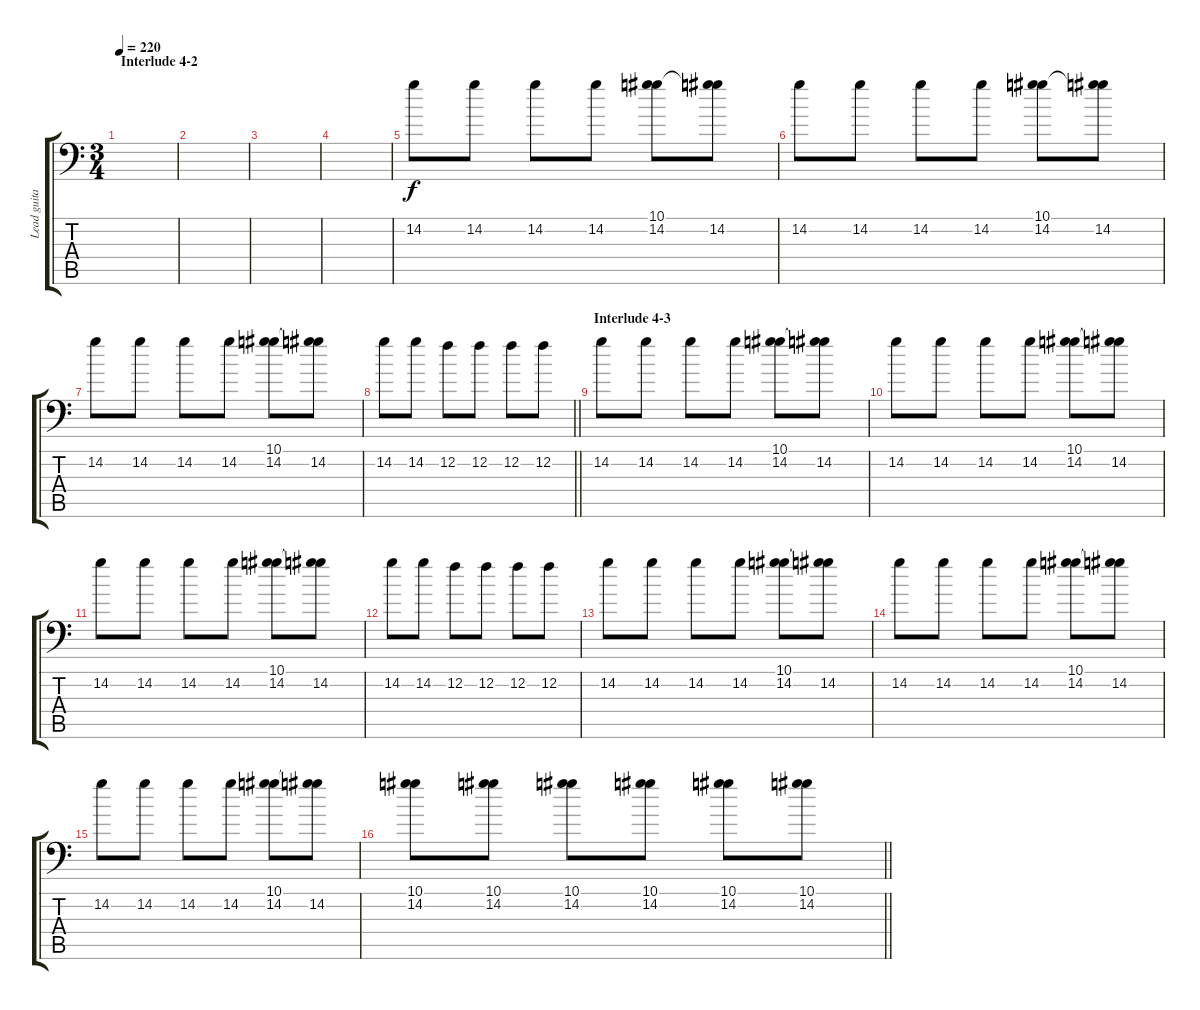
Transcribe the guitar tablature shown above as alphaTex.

\track ("Lead guitar" "Lead guita") {instrument overdrivenguitar}
\staff {score tabs}
\tuning (Bb3 F3 Db3 Ab2 Eb2 Bb1) {hide}
\ts (3 4)
\section ("" "Interlude 4-2 ")
\tempo 220
\clef f4
\ks c
|
|
|
|
14.2.8{volume 4} 14.2.8{volume 13} 14.2.8 14.2.8 (10.1 14.2).8 (10.1{t} 14.2).8 |
14.2.8 14.2.8 14.2.8 14.2.8 (10.1 14.2).8 (10.1{t} 14.2).8 |
14.2.8 14.2.8 14.2.8 14.2.8 (10.1 14.2).8 (10.1{t} 14.2).8 |
\barLineRight lightlight
14.2.8 14.2.8 12.2.8 12.2.8 12.2.8 12.2.8 |
\section ("" "Interlude 4-3")
14.2.8 14.2.8 14.2.8 14.2.8 (10.1 14.2).8 (10.1{t} 14.2).8 |
14.2.8 14.2.8 14.2.8 14.2.8 (10.1 14.2).8 (10.1{t} 14.2).8 |
14.2.8 14.2.8 14.2.8 14.2.8 (10.1 14.2).8 (10.1{t} 14.2).8 |
14.2.8 14.2.8 12.2.8 12.2.8 12.2.8 12.2.8 |
14.2.8 14.2.8 14.2.8 14.2.8 (10.1 14.2).8 (10.1{t} 14.2).8 |
14.2.8 14.2.8 14.2.8 14.2.8 (10.1 14.2).8 (10.1{t} 14.2).8 |
14.2.8 14.2.8 14.2.8 14.2.8 (10.1 14.2).8 (10.1{t} 14.2).8 |
\barLineRight lightlight
(10.1 14.2).8 (10.1 14.2).8 (10.1 14.2).8 (10.1 14.2).8 (10.1 14.2).8 (10.1 14.2).8
